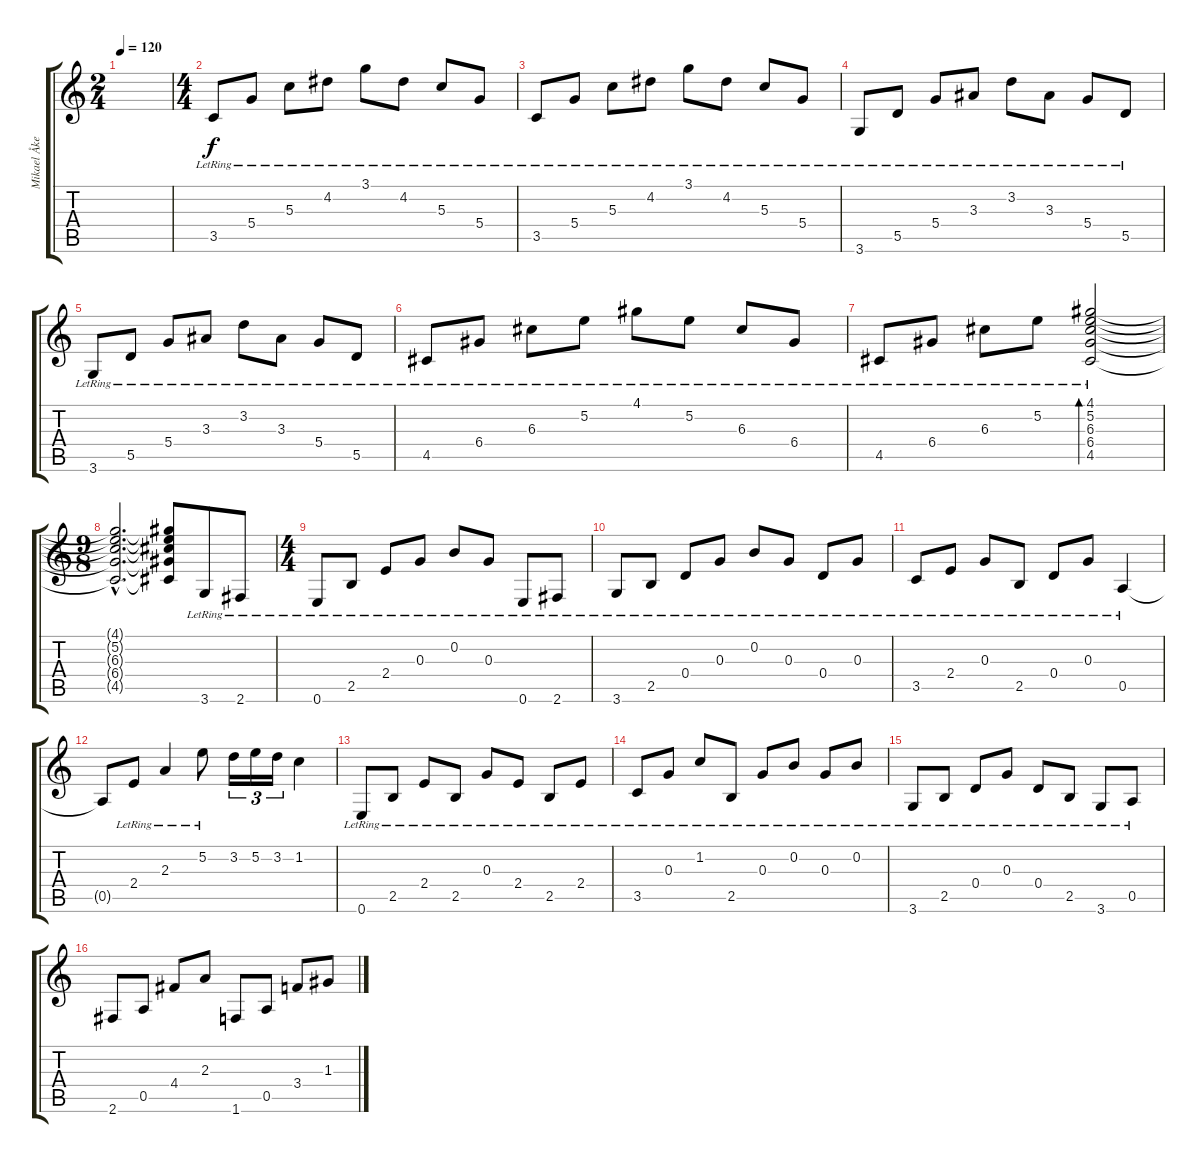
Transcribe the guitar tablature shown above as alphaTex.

\track ("Mikael Åkerfeldt" "Mikael Åke") {instrument acousticguitarsteel}
\staff {score tabs}
\tuning (E4 B3 G3 D3 A2 E2) {hide}
\ts (2 4)
\tempo 120
\clef g2
\ks c
|
\ts (4 4)
3.5{lr}.8 5.4{lr}.8 5.3{lr}.8 4.2{lr}.8 3.1{lr}.8 4.2{lr}.8 5.3{lr}.8 5.4{lr}.8 |
3.5{lr}.8 5.4{lr}.8 5.3{lr}.8 4.2{lr}.8 3.1{lr}.8 4.2{lr}.8 5.3{lr}.8 5.4{lr}.8 |
3.6{lr}.8 5.5{lr}.8 5.4{lr}.8 3.3{lr}.8 3.2{lr}.8 3.3{lr}.8 5.4{lr}.8 5.5{lr}.8 |
3.6{lr}.8 5.5{lr}.8 5.4{lr}.8 3.3{lr}.8 3.2{lr}.8 3.3{lr}.8 5.4{lr}.8 5.5{lr}.8 |
4.5{lr}.8 6.4{lr}.8 6.3{lr}.8 5.2{lr}.8 4.1{lr}.8 5.2{lr}.8 6.3{lr}.8 6.4{lr}.8 |
4.5{lr}.8 6.4{lr}.8 6.3{lr}.8 5.2{lr}.8 (4.1{lr} 5.2{lr} 6.3{lr} 6.4{lr} 4.5{lr}).2{bd 240} |
\ts (9 8)
(4.1{hac t} 5.2{hac t} 6.3{hac t} 6.4{hac t} 4.5{hac t}).2{d} (4.1{t} 5.2{t} 6.3{t} 6.4{t} 4.5{t}).8 3.6{lr}.8 2.6{lr}.8 |
\ts (4 4)
0.6{lr}.8 2.5{lr}.8 2.4{lr}.8 0.3{lr}.8 0.2{lr}.8 0.3{lr}.8 0.6{lr}.8 2.6{lr}.8 |
3.6{lr}.8 2.5{lr}.8 0.4{lr}.8 0.3{lr}.8 0.2{lr}.8 0.3{lr}.8 0.4{lr}.8 0.3{lr}.8 |
3.5{lr}.8 2.4{lr}.8 0.3{lr}.8 2.5{lr}.8 0.4{lr}.8 0.3{lr}.8 0.5{lr}.4 |
0.5{t}.8 2.4{lr}.8 2.3{lr}.4 5.2{lr}.8 3.2.16{tu (3 2)} 5.2.16{tu (3 2)} 3.2.16{tu (3 2)} 1.2.4 |
0.6{lr}.8 2.5{lr}.8 2.4{lr}.8 2.5{lr}.8 0.3{lr}.8 2.4{lr}.8 2.5{lr}.8 2.4{lr}.8 |
3.5{lr}.8 0.3{lr}.8 1.2{lr}.8 2.5{lr}.8 0.3{lr}.8 0.2{lr}.8 0.3{lr}.8 0.2{lr}.8 |
3.6{lr}.8 2.5{lr}.8 0.4{lr}.8 0.3{lr}.8 0.4{lr}.8 2.5{lr}.8 3.6{lr}.8 0.5{lr}.8 |
2.6.8 0.5.8 4.4.8 2.3.8 1.6.8 0.5.8 3.4.8 1.3.8
